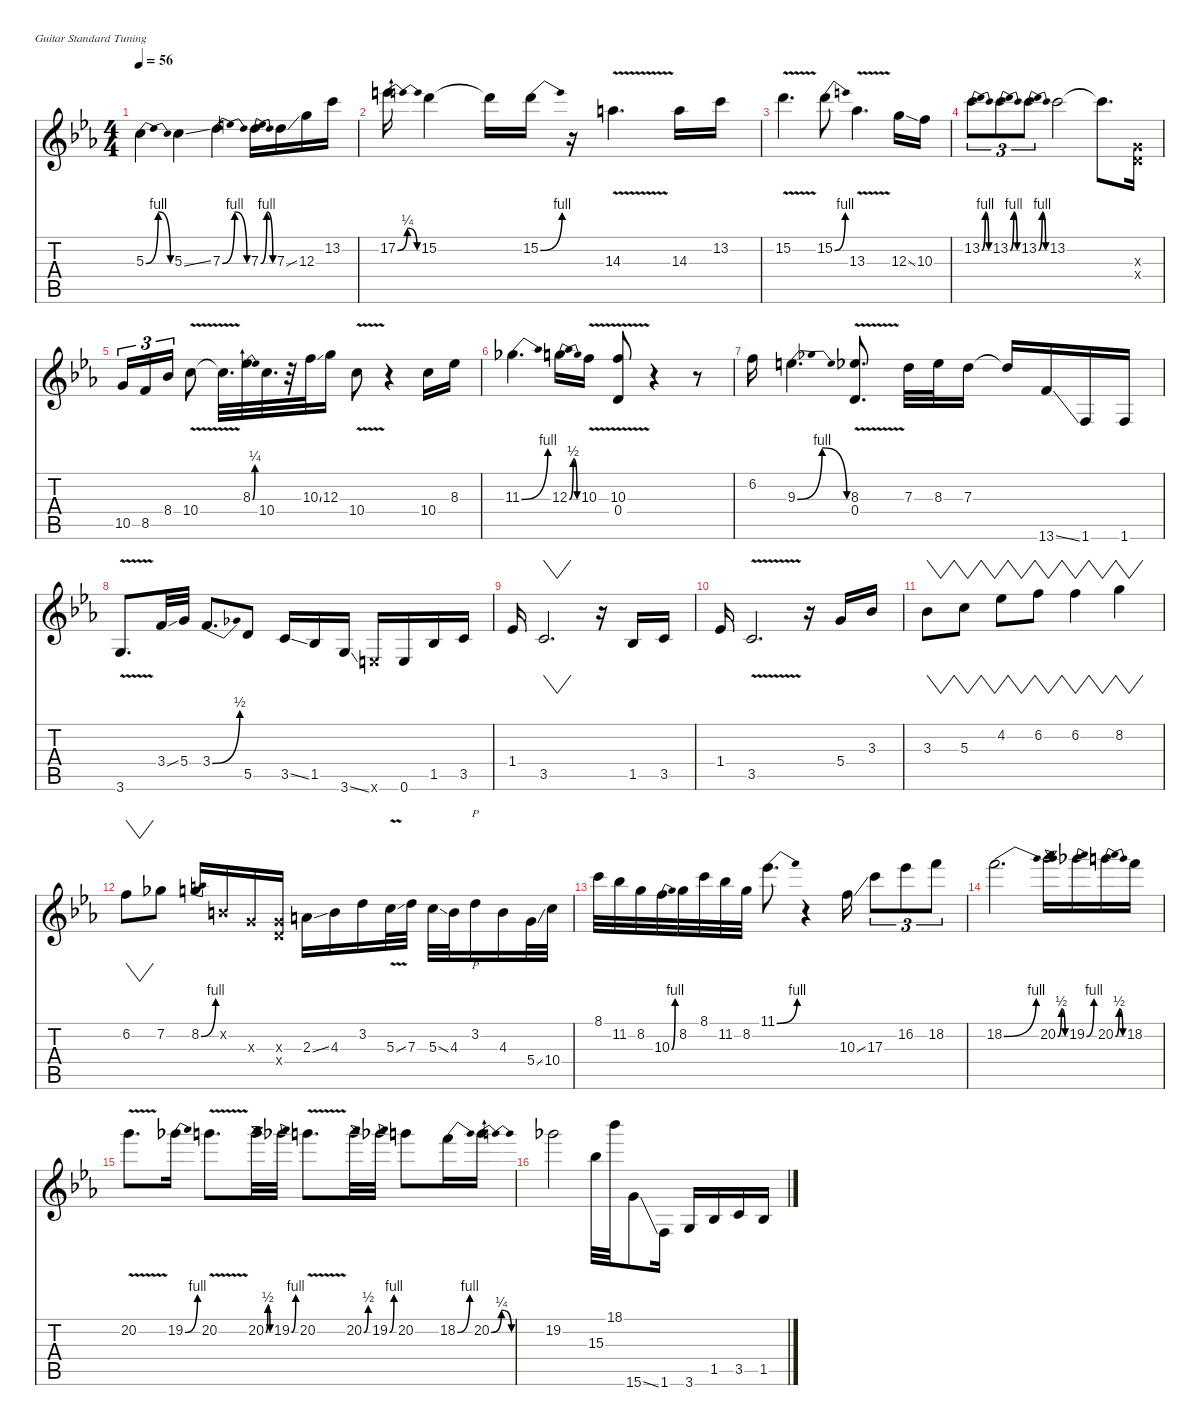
\defaultSystemsLayout 4
\hideDynamics
\bracketExtendMode nobrackets
\singleTrackTrackNamePolicy hidden
\multiTrackTrackNamePolicy hidden
\firstSystemTrackNameMode fullname
\firstSystemTrackNameOrientation horizontal
\otherSystemsTrackNameOrientation horizontal
\track ("Lead 1" "od.guit.") {instrument overdrivenguitar}
\staff {score tabs}
\tuning (E4 B3 G3 D3 A2 E2)
\ts (4 4)
\tempo 56
\clef g2
\ks cminor
5.3{be (bendrelease 0 0 15 4 30 4 45 0) acc forcenatural}.4{dy f beam Down} 5.3{ss acc forcenatural}.4{beam Down} 7.3{be (bendrelease 0 0 15 4 30 4 45 0) acc forcenatural}.4{beam Down} 7.3{be (bendrelease 0 0 15 4 30 4 45 0) acc forcenatural}.16{beam Down} 7.3{ss acc forcenatural}.16{beam Down} 12.3{acc forcenatural}.16{beam Down} 13.2{acc forcenatural}.16{beam Down} |
17.2{be (bendrelease 0 0 15 1 30 1 45 0) acc forcenatural}.16{beam Down} 15.2{acc forcenatural}.4{beam Down} 15.2{t acc forcenatural}.16{beam Down} 15.2{be (bend 0 0 30 4) acc forcenatural}.16{beam Down} r.16{beam Down} 14.3{v acc forcenatural}.4{d beam Down} 14.3{acc forcenatural}.16{beam Down} 13.2{acc forcenatural}.16{beam Down} |
15.2{v acc forcenatural}.4{d beam Down} 15.2{be (bend 0 0 30 4) acc forcenatural}.8{beam Down} 13.3{v acc b}.4{d beam Down} 12.3{ss acc forcenatural}.16{beam Down} 10.3{acc forcenatural}.16{beam Down} |
13.2{be (bendrelease 0 0 15 4 30 4 45 0) acc forcenatural}.8{tu (3 2) beam Down} 13.2{be (bendrelease 0 0 15 4 30 4 45 0) acc forcenatural}.8{tu (3 2) beam Down} 13.2{be (bendrelease 0 0 15 4 30 4 45 0) acc forcenatural}.8{tu (3 2) beam Down} 13.2{acc forcenatural}.2{beam Down} 13.2{t acc forcenatural}.8{d beam Down} (0.3{x acc forcenatural} 0.4{x acc forcenatural}).16{beam Down} |
10.5{acc forcenatural}.16{tu (3 2) beam Up} 8.5{acc forcenatural}.16{tu (3 2) beam Up} 8.4{acc b}.16{tu (3 2) beam Up} 10.4{v acc forcenatural}.8{beam Down} 10.4{v t acc forcenatural}.32{d beam Down} 8.3{be (bend 0 0 30 1) acc b}.32{beam Down} 10.4{acc forcenatural}.32{d beam Down} r.32{beam Down} 10.3{ss acc forcenatural}.32{beam Down} 12.3{acc forcenatural}.16{beam Down} 10.4{v acc forcenatural}.8{beam Down} r.4{beam Down} 10.4{acc forcenatural}.16{beam Down} 8.3{acc b}.16{beam Down} |
11.3{be (bend 0 0 30 4) acc b}.4{d beam Down} 12.3{be (bendrelease 0 0 15 2 30 2 45 0) acc forcenatural}.16{beam Down} 10.3{v acc forcenatural}.16{beam Down} (10.3{v acc forcenatural} 0.4{v acc forcenatural}).8{beam Up} r.4{beam Up} r.8{beam Up} |
6.2{acc forcenatural}.16{beam Down} 9.3{be (bendrelease 0 0 15 4 30 4 45 0) acc forcenatural}.4{d beam Down} (8.3{v acc b} 0.4{v acc forcenatural}).8{d beam Up} 7.3{acc forcenatural}.32{beam Down} 8.3{acc b}.32{beam Down} 7.3{acc forcenatural}.16{beam Down} 7.3{t acc forcenatural}.16{beam Up} 13.6{ss acc forcenatural}.16{beam Up} 1.6{acc forcenatural}.16{beam Up} 1.6{acc forcenatural}.16{beam Up} |
3.6{v acc forcenatural}.8{d beam Up} 3.4{ss acc forcenatural}.32{beam Up} 5.4{acc forcenatural}.32{beam Up} 3.4{be (bend 0 0 30 2) acc forcenatural}.8{d beam Up} 5.5{acc forcenatural}.8{beam Up} 3.5{ss acc forcenatural}.16{beam Up} 1.5{acc b}.16{beam Up} 3.6{ss acc forcenatural}.16{beam Up} 0.6{x acc forcenatural}.16{beam Up} 0.6{acc forcenatural}.16{beam Up} 1.5{acc b}.16{beam Up} 3.5{acc forcenatural}.16{beam Up} |
1.4{acc b}.16{beam Up} 3.5{acc forcenatural}.2{vw d beam Up} r.16{beam Up} 1.5{acc b}.16{beam Up} 3.5{acc forcenatural}.16{beam Up} |
1.4{acc b}.16{beam Up} 3.5{v acc forcenatural}.2{d beam Up} r.16{beam Up} 5.4{acc forcenatural}.16{beam Up} 3.3{acc b}.16{beam Up} |
3.3{acc b}.8{vw beam Down} 5.3{acc forcenatural}.8{vw beam Down} 4.2{acc b}.8{vw beam Down} 6.2{acc forcenatural}.8{vw beam Down} 6.2{acc forcenatural}.4{vw beam Down} 8.2{acc forcenatural}.4{vw beam Down} |
6.2{acc forcenatural}.8{vw beam Down} 7.2{acc b}.8{beam Down} 8.2{be (bend 0 0 30 4) acc forcenatural}.16{beam Up} 0.2{x acc forcenatural}.16{beam Up} 0.3{x acc forcenatural}.16{beam Up} (0.3{x acc forcenatural} 0.4{x acc forcenatural}).16{beam Up} 2.3{ss acc forcenatural}.16{beam Down} 4.3{acc forcenatural}.16{beam Down} 3.2{acc forcenatural}.16{beam Down} 5.3{v ss acc forcenatural}.32{beam Down} 7.3{acc forcenatural}.32{beam Down} 5.3{ss acc forcenatural}.32{beam Down} 4.3{acc forcenatural}.32{beam Down} 3.2{acc forcenatural}.16{p beam Down} 4.3{acc forcenatural}.16{beam Down} 5.4{ss acc forcenatural}.32{beam Down} 10.4{acc forcenatural}.32{beam Down} |
8.1{acc forcenatural}.32{beam Down} 11.2{acc b}.32{beam Down} 8.2{acc forcenatural}.32{beam Down} 10.3{be (bend 0 0 30 4) acc forcenatural}.32{beam Down} 8.2{acc forcenatural}.32{beam Down} 8.1{acc forcenatural}.32{beam Down} 11.2{acc b}.32{beam Down} 8.2{acc forcenatural}.32{beam Down} 11.1{be (bend 0 0 30 4) acc b}.8{d beam Down} r.4{beam Down} 10.3{ss acc forcenatural}.16{beam Down} 17.3{acc forcenatural}.8{tu (3 2) beam Down} 16.2{acc b}.8{tu (3 2) beam Down} 18.2{acc forcenatural}.8{tu (3 2) beam Down} |
18.2{be (bend 0 0 30 4) acc forcenatural}.2{d beam Down} 20.2{be (bendrelease 0 0 15 2 30 2 45 0) acc forcenatural}.16{beam Down} 19.2{be (bend 0 0 30 4) acc b}.16{beam Down} 20.2{be (bendrelease 0 0 15 2 30 2 45 0) acc forcenatural}.16{beam Down} 18.2{acc forcenatural}.16{beam Down} |
20.2{v acc forcenatural}.8{d beam Down} 19.2{be (bend 0 0 30 4) acc b}.16{beam Down} 20.2{v acc forcenatural}.8{d beam Down} 20.2{be (bendrelease 0 0 15 2 30 2 45 0) acc forcenatural}.32{beam Down} 19.2{be (bend 0 0 30 4) acc b}.32{beam Down} 20.2{v acc forcenatural}.8{d beam Down} 20.2{be (bend 0 0 30 2) acc forcenatural}.32{beam Down} 19.2{be (bend 0 0 30 4) acc b}.32{beam Down} 20.2{acc forcenatural}.8{beam Down} 18.2{be (bend 0 0 30 4) acc forcenatural}.16{beam Down} 20.2{be (bendrelease 0 0 15 1 30 1 45 0) acc forcenatural}.16{beam Down} |
19.2{acc b}.2{beam Down} 15.3{acc b}.32{beam Down} 18.1{acc b}.32{beam Down} 15.6{ss acc forcenatural}.8{beam Down} 1.6{acc forcenatural}.16{beam Down} 3.6{acc forcenatural}.16{beam Up} 1.5{acc b}.16{beam Up} 3.5{acc forcenatural}.16{beam Up} 1.5{acc b}.16{beam Up}
